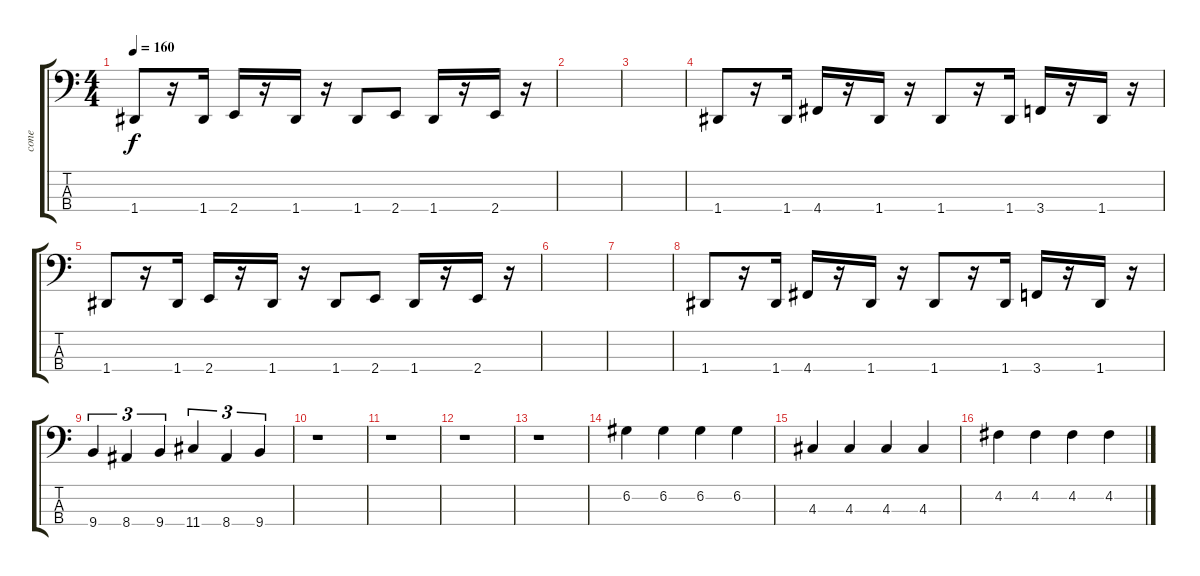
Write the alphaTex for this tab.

\track ("cone" "cone") {instrument electricbasspick}
\staff {score tabs}
\tuning (G2 D2 A1 D1) {hide}
\ts (4 4)
\tempo 160
\clef f4
\ks c
1.4.8{dy f} r.16 1.4.16 2.4.16 r.16 1.4.16 r.16 1.4.8 2.4.8 1.4.16 r.16 2.4.16 r.16 |
|
|
1.4.8 r.16 1.4.16 4.4.16 r.16 1.4.16 r.16 1.4.8 r.16 1.4.16 3.4.16 r.16 1.4.16 r.16 |
1.4.8 r.16 1.4.16 2.4.16 r.16 1.4.16 r.16 1.4.8 2.4.8 1.4.16 r.16 2.4.16 r.16 |
|
|
1.4.8 r.16 1.4.16 4.4.16 r.16 1.4.16 r.16 1.4.8 r.16 1.4.16 3.4.16 r.16 1.4.16 r.16 |
9.4.4{tu (3 2)} 8.4.4{tu (3 2)} 9.4.4{tu (3 2)} 11.4.4{tu (3 2)} 8.4.4{tu (3 2)} 9.4.4{tu (3 2)} |
r.1 |
r.1 |
r.1 |
r.1 |
6.2.4 6.2.4 6.2.4 6.2.4 |
4.3.4 4.3.4 4.3.4 4.3.4 |
4.2.4 4.2.4 4.2.4 4.2.4
